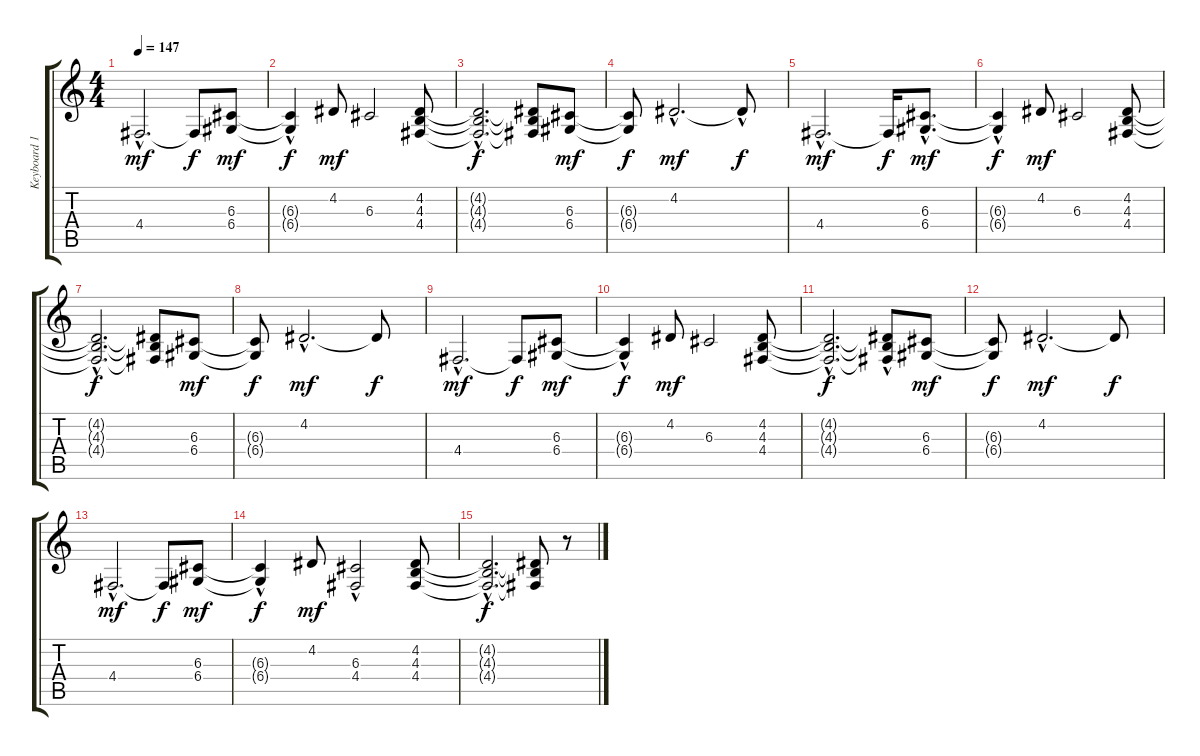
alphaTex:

\track ("Keyboard 1" "Keyboard 1") {instrument synthstrings2}
\staff {score tabs}
\tuning (E4 B3 G3 D3 A2 E2) {hide}
\ts (4 4)
\tempo 147
\clef g2
\ks c
4.4{hac}.2{d dy mf} 4.4{t}.8{dy f} (6.3 6.4).8{dy mf} |
(6.3{t} 6.4{hac t}).4{dy f} 4.2.8{dy mf} 6.3.2 (4.2 4.3 4.4).8 |
(4.2{hac t} 4.3{hac t} 4.4{hac t}).2{d dy f} (4.2{t} 4.3{t} 4.4{t}).8 (6.3 6.4).8{dy mf} |
(6.3{t} 6.4{t}).8{dy f} 4.2{hac}.2{d dy mf} 4.2{hac t}.8{dy f} |
4.4{hac}.2{d dy mf} 4.4{t}.16{dy f} (6.3{hac} 6.4{hac}).8{d dy mf} |
(6.3{t} 6.4{hac t}).4{dy f} 4.2.8{dy mf} 6.3.2 (4.2 4.3 4.4).8 |
(4.2{hac t} 4.3{hac t} 4.4{hac t}).2{d dy f} (4.2{t} 4.3{t} 4.4{t}).8 (6.3 6.4).8{dy mf} |
(6.3{t} 6.4{t}).8{dy f} 4.2{hac}.2{d dy mf} 4.2{t}.8{dy f} |
4.4{hac}.2{d dy mf} 4.4{t}.8{dy f} (6.3 6.4).8{dy mf} |
(6.3{t} 6.4{hac t}).4{dy f} 4.2.8{dy mf} 6.3.2 (4.2 4.3 4.4).8 |
(4.2{hac t} 4.3{hac t} 4.4{hac t}).2{d dy f} (4.2{t} 4.3{t} 4.4{hac t}).8 (6.3 6.4).8{dy mf} |
(6.3{t} 6.4{t}).8{dy f} 4.2{hac}.2{d dy mf} 4.2{t}.8{dy f} |
4.4{hac}.2{d dy mf} 4.4{t}.8{dy f} (6.3 6.4).8{dy mf} |
(6.3{t} 6.4{hac t}).4{dy f} 4.2.8{dy mf} (6.3 4.4{hac}).2 (4.2 4.3 4.4).8 |
(4.2{hac t} 4.3{hac t} 4.4{hac t}).2{d dy f} (4.2{t} 4.3{t} 4.4{t}).8 r.8
